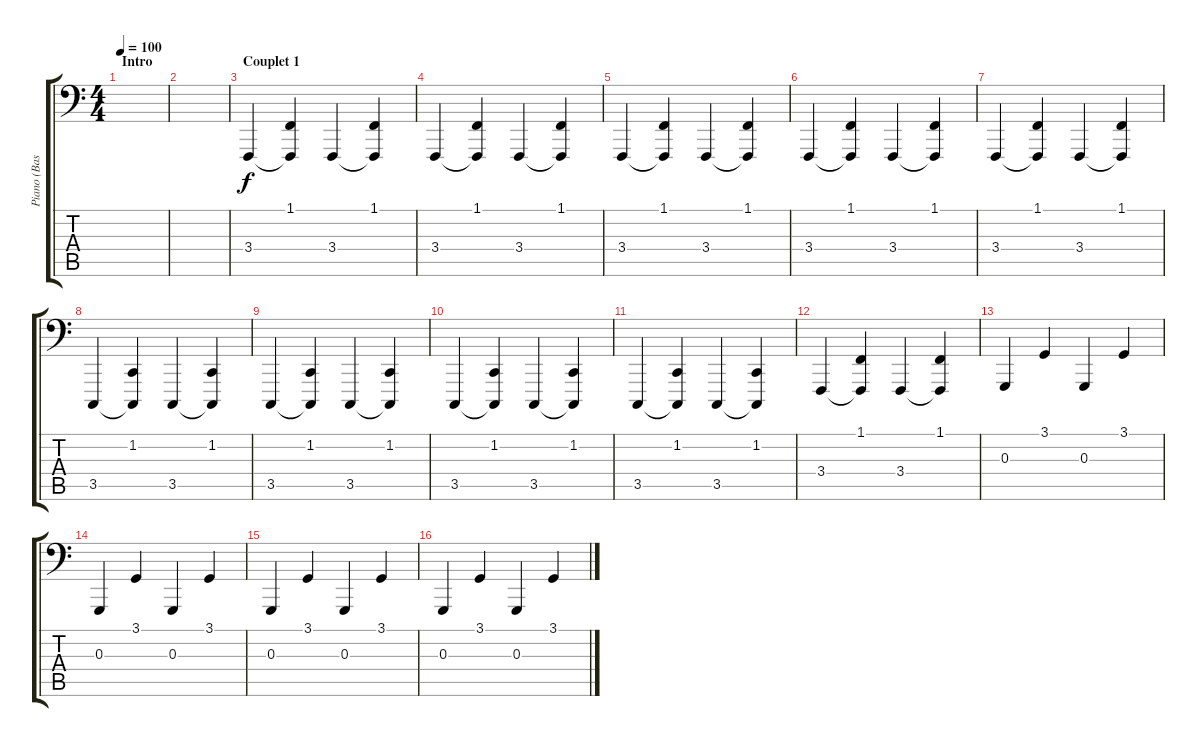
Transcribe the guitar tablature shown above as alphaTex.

\track ("Piano (Basse)" "Piano (Bas") {instrument acousticgrandpiano}
\staff {score tabs}
\tuning (E2 B1 G1 D1 A0 E0) {hide}
\ts (4 4)
\section ("" "Intro")
\tempo 100
\clef f4
\ks c
|
|
\section ("" "Couplet 1")
3.4.4 (1.1 3.4{t}).4 3.4.4 (1.1 3.4{t}).4 |
3.4.4 (1.1 3.4{t}).4 3.4.4 (1.1 3.4{t}).4 |
3.4.4 (1.1 3.4{t}).4 3.4.4 (1.1 3.4{t}).4 |
3.4.4 (1.1 3.4{t}).4 3.4.4 (1.1 3.4{t}).4 |
3.4.4 (1.1 3.4{t}).4 3.4.4 (1.1 3.4{t}).4 |
3.5.4 (1.2 3.5{t}).4 3.5.4 (1.2 3.5{t}).4 |
3.5.4 (1.2 3.5{t}).4 3.5.4 (1.2 3.5{t}).4 |
3.5.4 (1.2 3.5{t}).4 3.5.4 (1.2 3.5{t}).4 |
3.5.4 (1.2 3.5{t}).4 3.5.4 (1.2 3.5{t}).4 |
3.4.4 (1.1 3.4{t}).4 3.4.4 (1.1 3.4{t}).4 |
0.3.4 3.1.4 0.3.4 3.1.4 |
0.3.4 3.1.4 0.3.4 3.1.4 |
0.3.4 3.1.4 0.3.4 3.1.4 |
0.3.4 3.1.4 0.3.4 3.1.4
